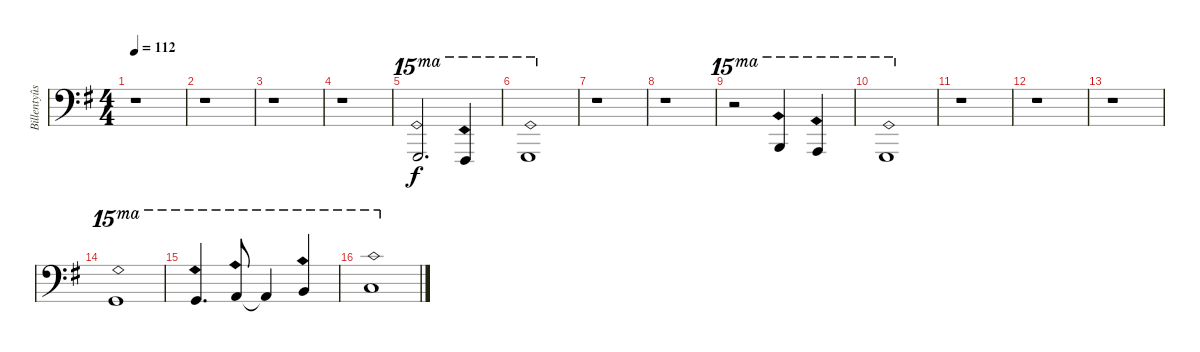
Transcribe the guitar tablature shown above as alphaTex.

\track ("Billentyûs 1 (Jon Lord)" "Billentyûs") {instrument stringensemble1}
\staff {score}
\tuning (C3 G2 D2 A1 E1 B0) {hide}
\ts (4 4)
\tempo 112
\clef f4
\ks g
r.1{dy f} |
r.1 |
r.1 |
r.1 |
7.1{ph 12}.2{d ot 15ma volume 16} 6.1{ph 12}.4{ot 15ma} |
7.1{ph 12}.1{ot 15ma} |
r.1 |
r.1 |
r.2{ot 15ma} 11.1{ph 12}.4{ot 15ma} 9.1{ph 12}.4{ot 15ma} |
7.1{ph 12}.1{ot 15ma} |
r.1 |
r.1 |
r.1 |
19.1{ph 12}.1{ot 15ma volume 13} |
19.1{ph 12}.4{d ot 15ma} 21.1{ph 12}.8{ot 15ma} 21.1{t}.4{ot 15ma} 23.1{ph 12}.4{ot 15ma} |
24.1{ph 12}.1{ot 15ma}
